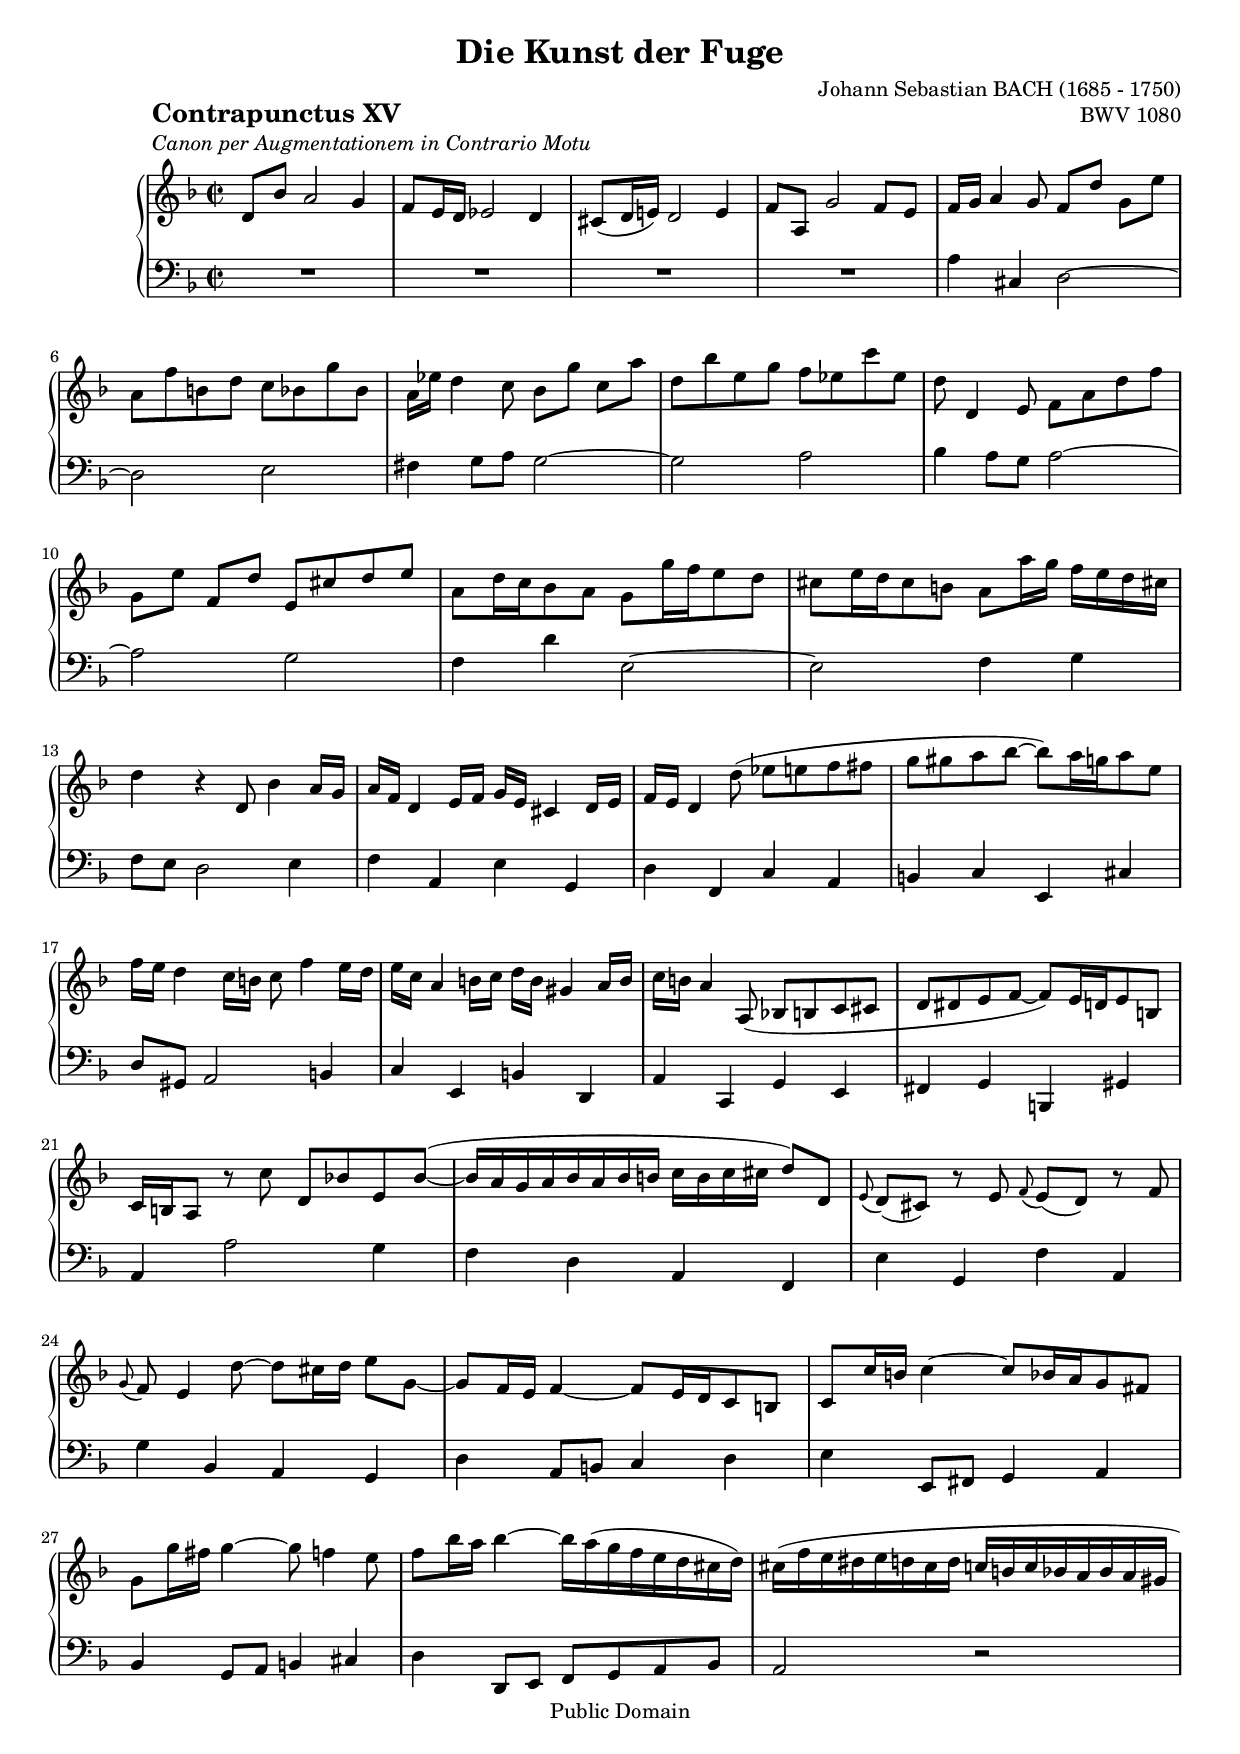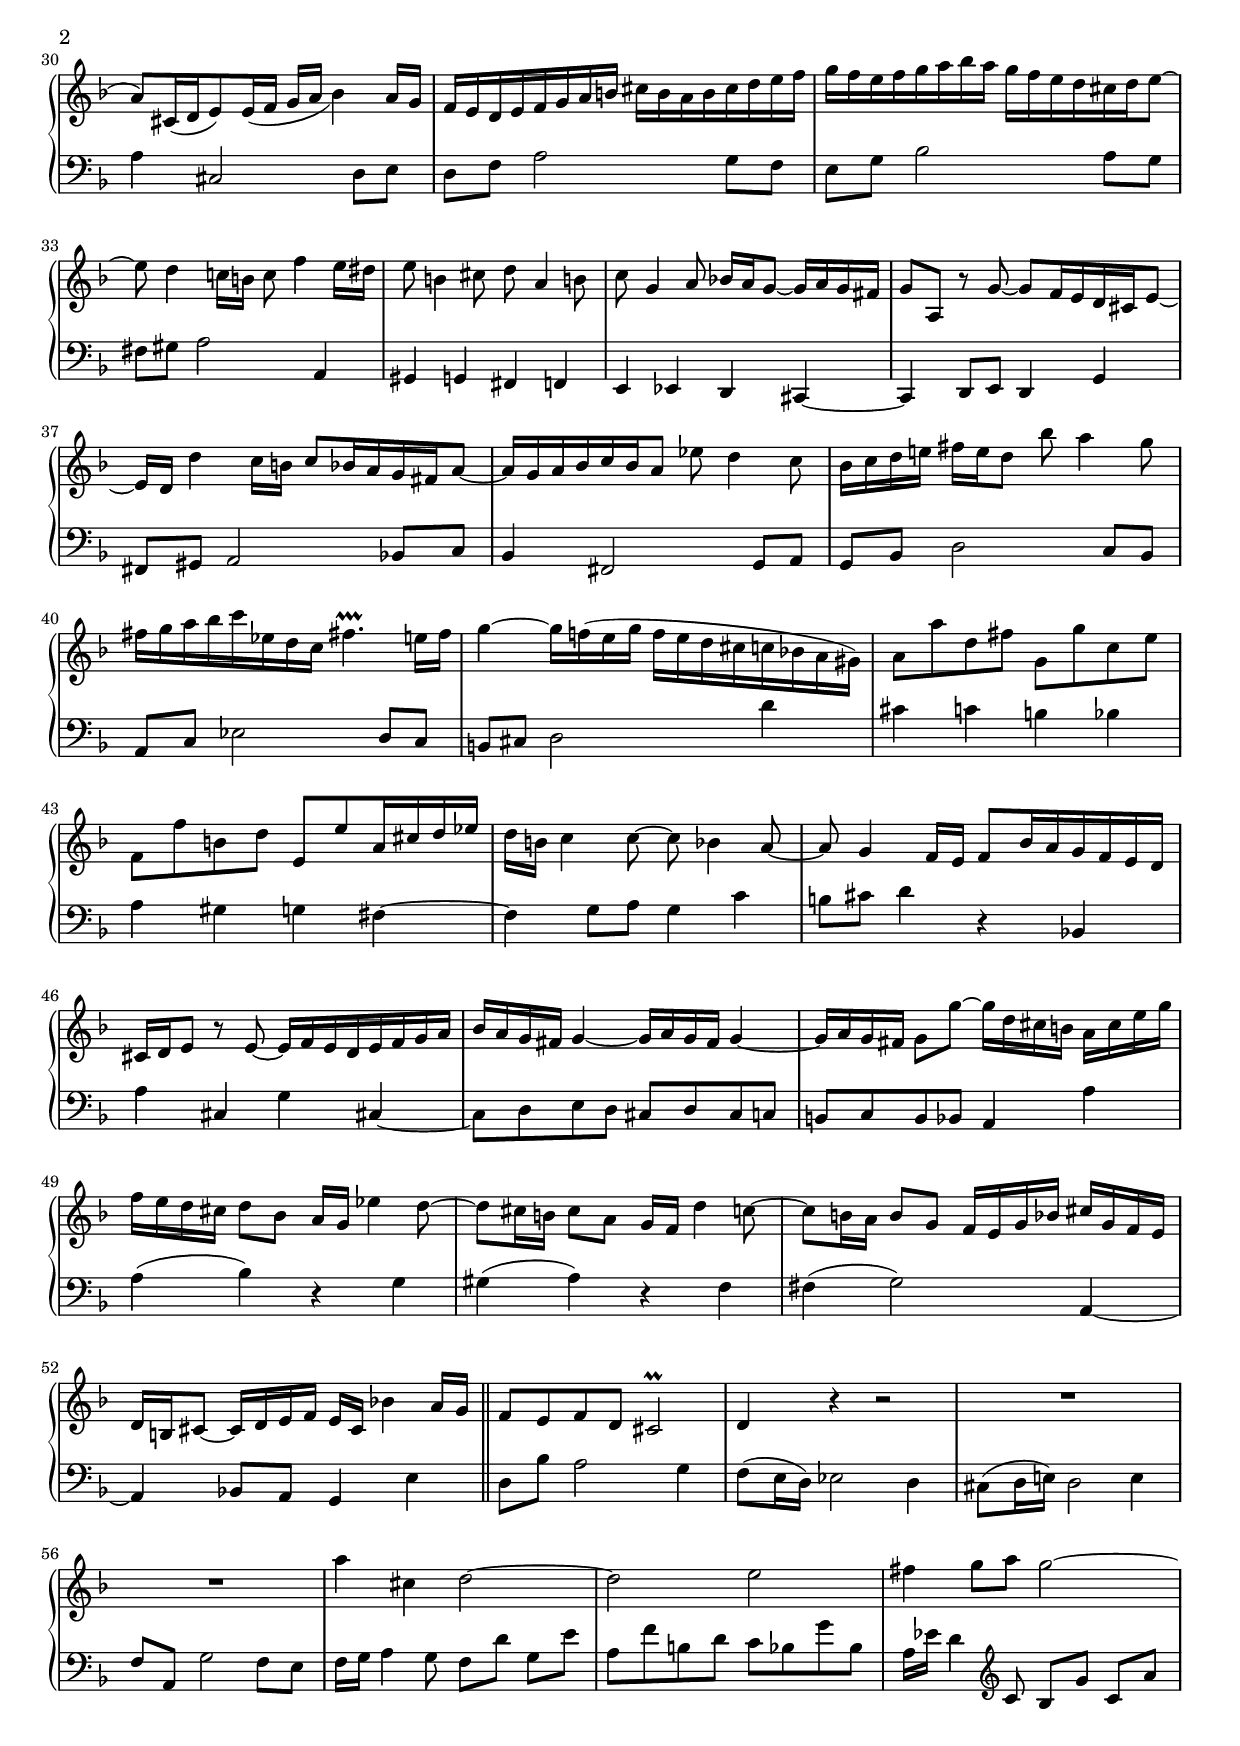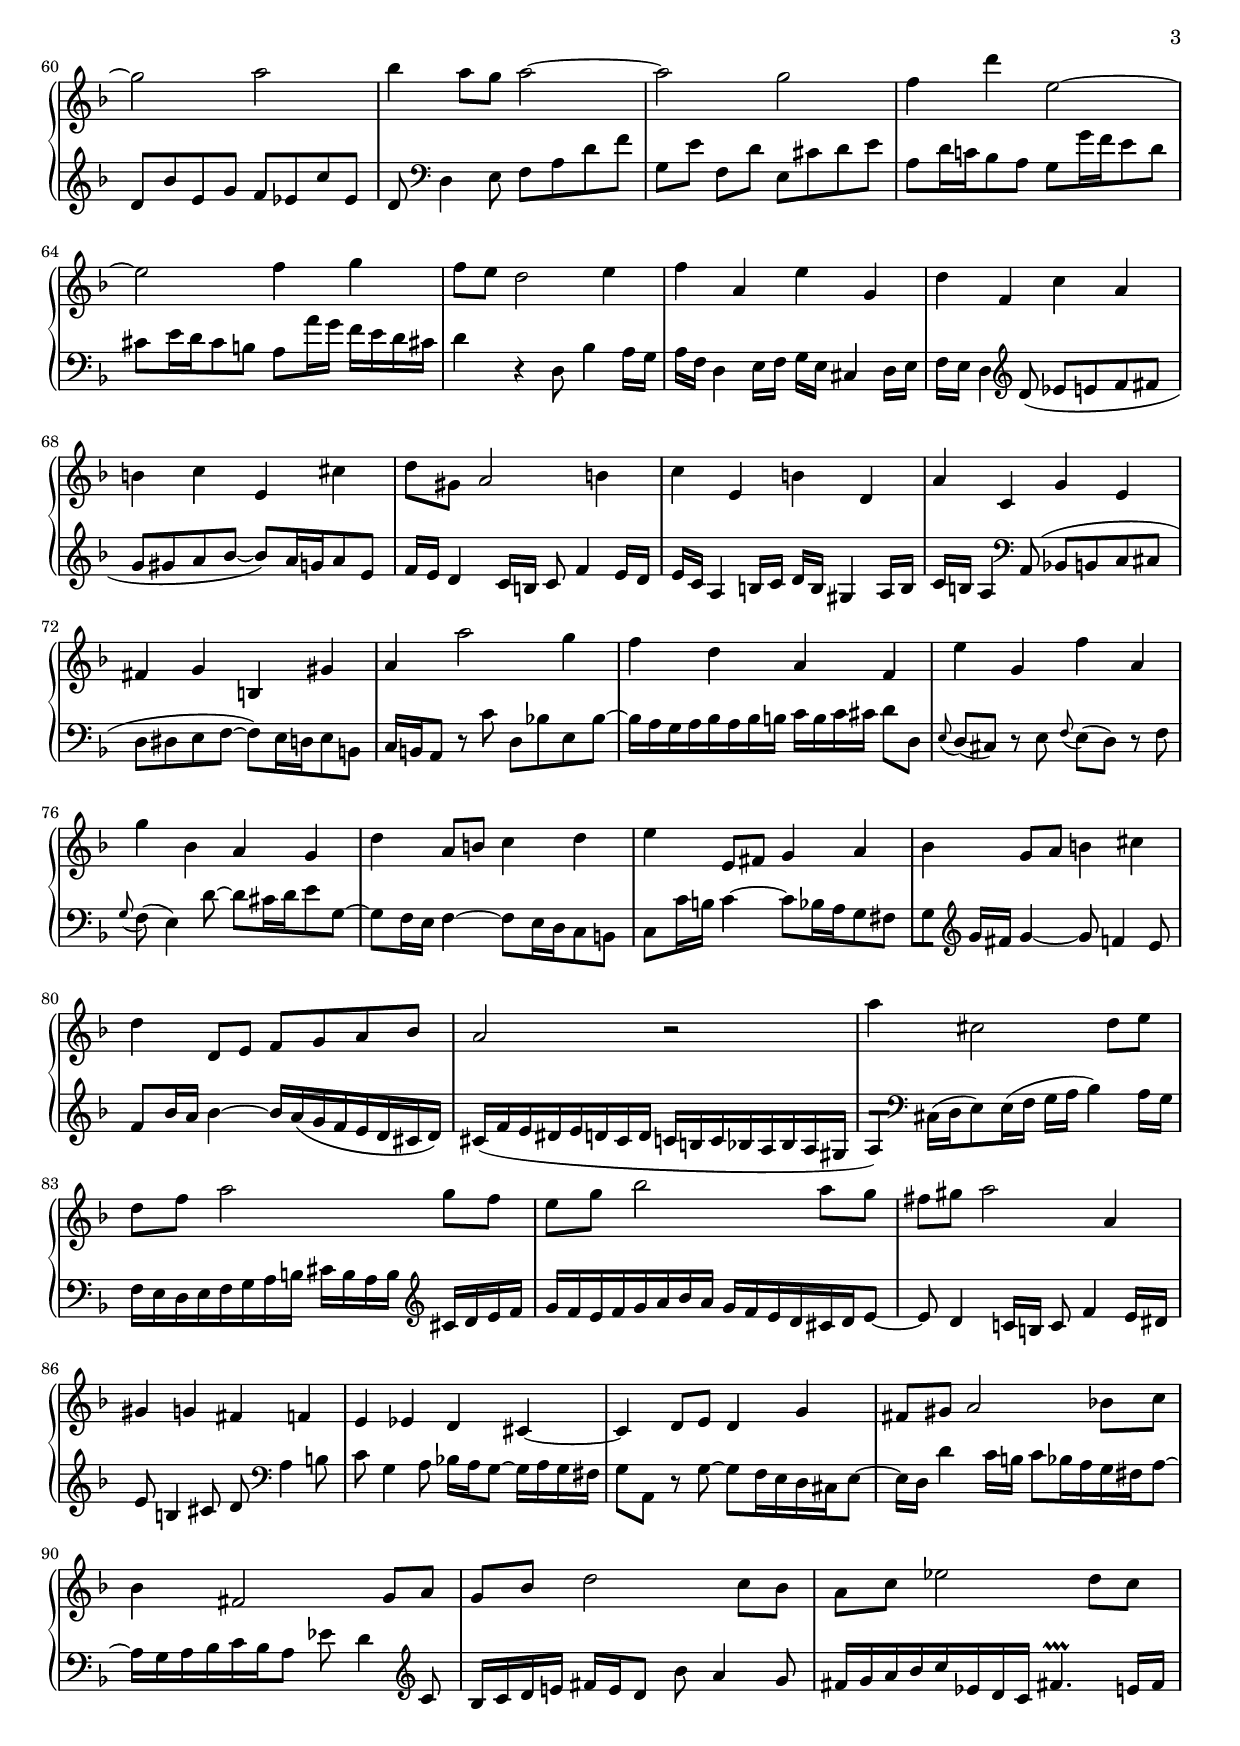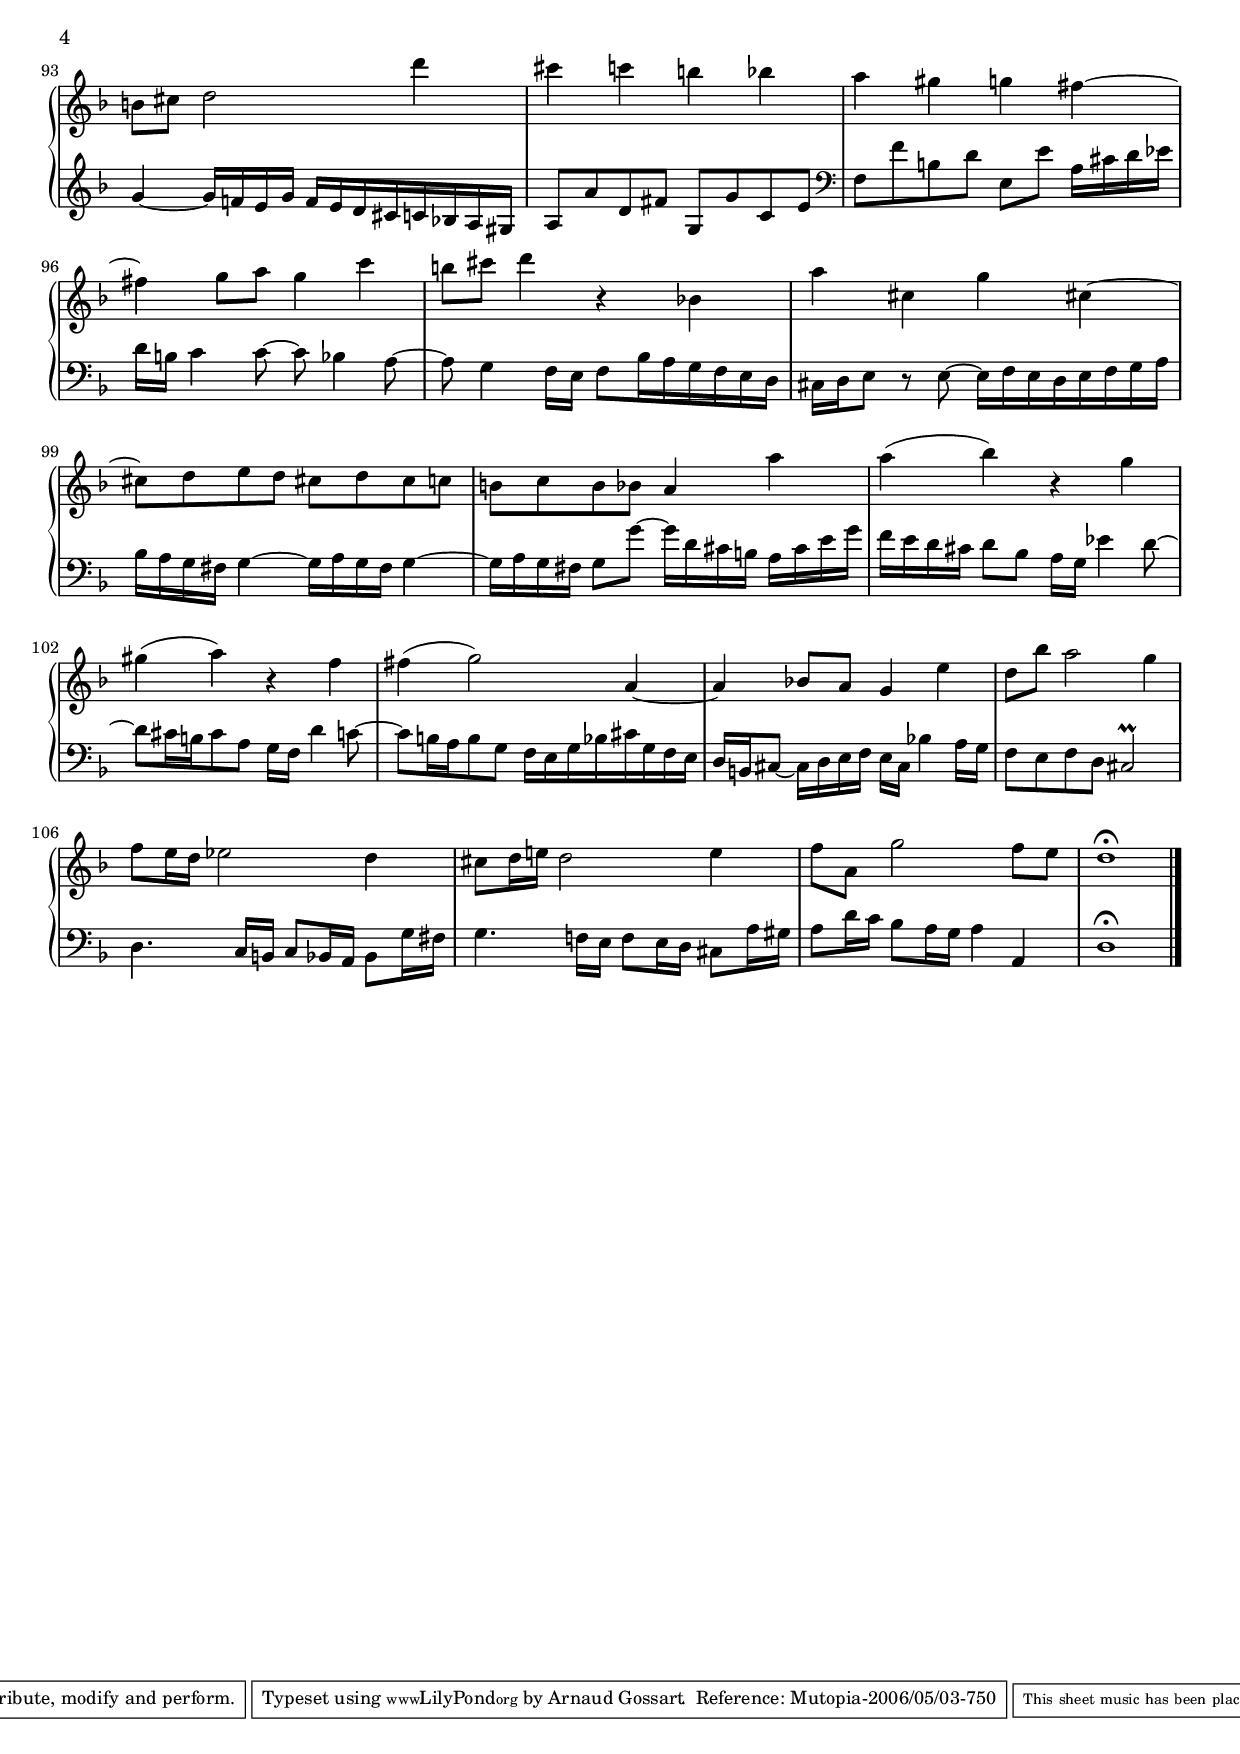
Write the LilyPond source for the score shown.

\version "2.8.0"

%#(set-default-paper-size "a4")
%#(set-default-paper-size "letter")
#(set-global-staff-size 18)

\header{
title="Die Kunst der Fuge"
piece=\markup{\hspace #10 \column{
	\line{\bold \huge "Contrapunctus XV"}
	\line{\italic "Canon per Augmentationem in Contrario Motu"}}}
opus="BWV 1080"
composer="Johann Sebastian BACH (1685 - 1750)"

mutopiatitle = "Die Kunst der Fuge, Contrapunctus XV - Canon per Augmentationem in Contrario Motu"
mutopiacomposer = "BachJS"
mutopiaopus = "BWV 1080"
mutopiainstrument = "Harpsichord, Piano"
date = "?-1750"
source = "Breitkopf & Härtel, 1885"
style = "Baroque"
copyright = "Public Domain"
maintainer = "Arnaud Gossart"
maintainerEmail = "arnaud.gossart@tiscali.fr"
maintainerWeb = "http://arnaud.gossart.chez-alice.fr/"
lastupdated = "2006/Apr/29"

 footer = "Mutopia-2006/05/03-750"
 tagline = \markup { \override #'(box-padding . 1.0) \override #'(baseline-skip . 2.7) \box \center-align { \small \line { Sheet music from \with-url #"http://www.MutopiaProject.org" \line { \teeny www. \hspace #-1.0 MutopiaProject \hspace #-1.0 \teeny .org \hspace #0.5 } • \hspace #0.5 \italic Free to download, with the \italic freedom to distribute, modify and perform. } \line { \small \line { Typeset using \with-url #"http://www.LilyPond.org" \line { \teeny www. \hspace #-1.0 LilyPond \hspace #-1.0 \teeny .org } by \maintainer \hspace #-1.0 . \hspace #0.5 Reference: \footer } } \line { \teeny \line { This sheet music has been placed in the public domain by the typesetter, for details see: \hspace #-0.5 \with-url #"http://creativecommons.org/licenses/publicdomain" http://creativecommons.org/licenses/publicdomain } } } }
}

% Right hand %%%%%%%%%%%%%%%%%%%%%%%%%%%%%%%%%%%%%%%%%%%%%%%%%%%%%%%%%%%

right = \relative c'{

	d8 bes' a2 g4											%1
	f8 e16 d ees2 d4
	cis8( d16 e!) d2 e4
	f8 a, g'2 f8 e
	f16 g a4 g8 f[ d'] g, e'								%5
	a, f' b, d c bes g' bes,
	a16 ees' d4 c8 bes[ g'] c, a'
	d, bes' e, g f ees c' ees,
	d d,4 e8 f a d f
	g,[ e'] f, d' e, cis' d e								%10
	a, d16 c bes8 a g g'16 f e8 d
	cis e16 d cis8 b a[ a'16 g] f e d cis!
	d4 r d,8 bes'4 a16 g
	a f d4 e16 f g e cis4 d16 e
	f e d4 d'8( ees e f fis									%15
	g gis a bes~ bes) a16 g a8 e
	f16 e d4 c16 b c8 f4 e16 d
	e c a4 b16 c d b gis4 a16 b
	c b a4 a,8( bes! b c cis
	d dis e f~ f) e16 d e8 b								%20
	c16 b a8 r c' d, bes'! e, \slurUp bes'~(
	bes16 a g a bes a bes b c b c cis d8)[ \slurNeutral d,]
	\appoggiatura e d( cis) r e \appoggiatura f e( d) r f
	\appoggiatura g f e4 d'8~ d[ cis16 d] e8 g,~
	g f16 e f4~ f8 e16 d c8 b								%25
	c c'16 b c4~ c8 bes16 a g8 fis
	g g'16 fis g4~ g8 f4 e8
	f8 bes16 a bes4~ bes16 a( g f e d cis d)
	cis( f e dis e d cis d c b c bes a bes a gis
	a8) \slurDown cis,16( d e8) e16( f g a bes4) a16 g \slurNeutral	%30
	f e d e f g a b cis b a b cis d e f
	g f e f g a bes a g f e d cis d e8~
	e d4 c!16 b c8 f4 e16 dis
	e8 b4 cis8 d a4 b!8
	c g4 a8 bes!16[ a g8~] g16 a g fis						%35
	g8 a, r g'~ g f16 e d cis e8~
	e16 d d'4 c16 b c8 bes16 a g fis a8~
	a16 g a bes c bes a8 ees' d4 c8
	bes16[ c d e!] fis e d8 bes' a4 g8
	fis16 g a bes c ees, d c fis!4.\prallprall e16 fis		%40
	g4~ g16 f!( e g f e d cis c bes! a gis)
	a8 a' d, fis g, g' c, e
	f, f' b, d e, e' a,16 cis d ees
	d b c4 c8~ c bes4 a8~
	a g4 f16 e f8 bes16 a g f e d							%45
	cis d e8 r e~ e16 f e d e f g a
	bes a g fis g4~ g16 a g fis g4~
	g16[ a g fis] g8 g'~ g16[ d cis b] a cis e g
	f[ e d cis] d8 bes a16 g ees'4 d8~
	d[ cis16 b] cis8 a g16 f d'4 c8~						%50
	c[ b16 a] b8 g f16[ e g bes] cis g f e
	d[ b cis8~] cis16 d e f e cis bes'!4 a16 g
	
	\bar "||"
	
	f8 e f d cis2\prall
	d4 r r2
	R1*2					%--
	a''4 cis, d2~
	d e
	fis4 g8 a g2~
	g a						%60
	bes4 a8 g a2~
	a g
	f4 d' e,2~
	e f4 g
	f8 e d2 e4				%65
	f a, e' g,
	d' f, c' a
	b c e, cis'
	d8 gis, a2 b4
	c e, b' d,				%70
	a' c, g' e
	fis g b, gis'
	a a'2 g4
	f d a f
	e' g, f' a,				%75
	g' bes, a g
	d' a8 b c4 d
	e e,8 fis g4 a
	bes g8 a b4 cis
	d d,8 e f g a bes		%80
	a2 r
	a'4 cis,2 d8 e
	d f a2 g8 f
	e g bes2 a8 g
	fis gis a2 a,4			%85
	gis g fis f
	e ees d cis~
	cis d8 e d4 g
	fis8 gis a2 bes!8 c
	bes4 fis2 g8 a			%90
	g bes d2 c8 bes
	a c ees2 d8 c
	b cis d2 d'4 
	cis c b bes
	a gis g fis~			%95
	fis g8 a g4 c
	b8 cis d4 r bes,!
	a' cis, g' cis,!~
	cis8 d e d cis d cis c
	b c b bes a4 a'			%100
	a( bes) r g
	gis( a) r f
	fis( g2) a,4~
	a bes!8 a g4 e'
	d8 bes' a2 g4			%105
	f8 e16 d ees2 d4
	cis8 d16 e! d2 e4
	f8 a, g'2 f8 e
	d1\fermata

}

% Left hand %%%%%%%%%%%%%%%%%%%%%%%%%%%%%%%%%%%%%%%%%%%%%%%%%%%%%%%%%%%%%

left = \relative c'{

	R1*4					%1 to 4
	a4 cis, d2~				%5
	d e
	fis4 g8 a g2~
	g a
	bes4 a8 g a2~
	a g						%10
	f4 d' e,2~
	e f4 g
	f8 e d2 e4
	f a, e' g,
	d' f, c' a				%15
	b c e, cis'
	d8 gis, a2 b4
	c e, b' d,
	a' c, g' e
	fis g b, gis'			%20
	a a'2 g4
	f d a f
	e' g, f' a,
	g' bes, a g
	d' a8 b c4 d			%25
	e e,8 fis g4 a
	bes g8 a b4 cis
	d d,8 e f g a bes
	a2 r
	a'4 cis,2 d8 e			%30
	d f a2 g8 f
	e g bes2 a8 g
	fis gis a2 a,4
	gis g fis f
	e ees d cis~			%35
	cis d8 e d4 g
	fis8 gis a2 bes!8 c
	bes4 fis2 g8 a
	g bes d2 c8 bes
	a c ees2 d8 c			%40
	b cis d2 d'4 
	cis c b bes
	a gis g fis~
	fis g8 a g4 c
	b8 cis d4 r bes,!		%45
	a' cis, g' cis,!~
	cis8 d e d cis d cis c
	b c b bes a4 a'
	a( bes) r g
	gis( a) r f				%50
	fis( g2) a,4~
	a bes!8 a g4 e'

	\bar "||"
	
	d8 bes' a2 g4
	f8( e16 d) ees2 d4
	cis8( d16 e!) d2 e4										%55
	f8 a, g'2 f8 e
	f16 g a4 g8 f[ d'] g, e'
	a, f' b, d c bes g' bes,
	a16 ees' d4 \clef treble c8 bes[ g'] c, a'
	d, bes' e, g f ees c' ees,								%60
	d \clef bass d,4 e8 f a d f
	g,[ e'] f, d' e, cis' d e
	a, d16 c! bes8 a g g'16 f e8 d
	cis e16 d cis8 b a[ a'16 g] f e d cis!
	d4 r d,8 bes'4 a16 g									%65
	a f d4 e16 f g e cis4 d16 e
	f e d4 \clef treble d'8( ees e f fis
	g gis a bes~ bes) a16 g a8 e
	f16 e d4 c16 b c8 f4 e16 d
	e c a4 b16 c d b gis4 a16 b								%70
	c b a4 \clef bass a,8( bes! b c cis
	d dis e f~ f) e16 d e8 b
	c16 b a8 r c' d, bes'! e, bes'~
	bes16 a g a bes a bes b c b c cis d8[ d,]
	\appoggiatura e d( cis) r e \appoggiatura f e( d) r f	%75
	\appoggiatura g f( e4) d'8~ d cis16 d e8 g,~
	g f16 e f4~ f8 e16 d c8 b
	c c'16 b c4~ c8 bes16 a g8 fis
	g[] \clef treble g'16 fis g4~ g8 f4 e8
	f8 bes16 a bes4~ bes16 a( g f e d cis d)				%80
	cis( f e dis e d cis d c b c bes a bes a gis
	a8[]) \clef bass cis,16( d e8) e16( f g a bes4) a16 g
	f e d e f g a b cis b a b \clef treble cis[ d e f]
	g f e f g a bes a g f e d cis d e8~
	e d4 c!16 b c8 f4 e16 dis								%85
	e8 b4 cis8 d \clef bass a4 b!8
	c g4 a8 bes!16[ a g8~] g16 a g fis
	g8 a, r g'~ g f16 e d cis e8~
	e16 d d'4 c16 b c8 bes16 a g fis a8~
	a16 g a bes c bes a8 ees' d4 \clef treble c8			%90
	bes16[ c d e!] fis e d8 bes' a4 g8
	fis16 g a bes c ees, d c fis!4.\prallprall e16 fis
	g4~ g16 f! e g f e d cis c bes! a gis
	a8 a' d, fis g, g' c, e
	\clef bass f, f' b, d e,[ e'] a,16 cis d ees			%95
	d b c4 c8~ c bes4 a8~
	a g4 f16 e f8 bes16 a g f e d
	cis d e8 r e~ e16 f e d e f g a
	bes a g fis g4~ g16 a g fis g4~
	g16[ a g fis] g8 g'~ g16[ d cis b] a cis e g			%100
	f[ e d cis] d8 bes a16 g ees'4 d8~
	d cis16 b cis8 a g16 f d'4 c8~
	c b16 a b8 g f16 e g bes cis g f e
	d[ b cis8~] cis16 d e f e cis bes'!4 a16 g
	f8 e f d cis2\prall										%105
	d4. c16 b c8[ bes16 a] bes8 g'16 fis
	g4. f!16 e f8 e16 d cis8[ a'16 gis]
	a8[ d16 c] bes8 a16 g a4 a,
	d1\fermata
	
	\bar "|."
	
}



%%%%%%%%%%%%%%%%%%%%%%%%%%%%%%%%%%%%%%%%%%%%%%%%%%%%%%%%%%%%%%%%%%%%%%%
% Score %%%%%%%%%%%%%%%%%%%%%%%%%%%%%%%%%%%%%%%%%%%%%%%%%%%%%%%%%%%%%%%
%%%%%%%%%%%%%%%%%%%%%%%%%%%%%%%%%%%%%%%%%%%%%%%%%%%%%%%%%%%%%%%%%%%%%%%

global = {\time 2/2 \key d \minor}

\score{	\context PianoStaff <<
        \context Staff = "Upper" {
			%\set Staff.midiInstrument=harpsichord
			\global \clef treble \right}
        \context Staff = "Lower" {
			%\set Staff.midiInstrument=harpsichord
			\global \clef bass \left}
        >>
        \layout{}
		\midi{\tempo 4=100}
}



